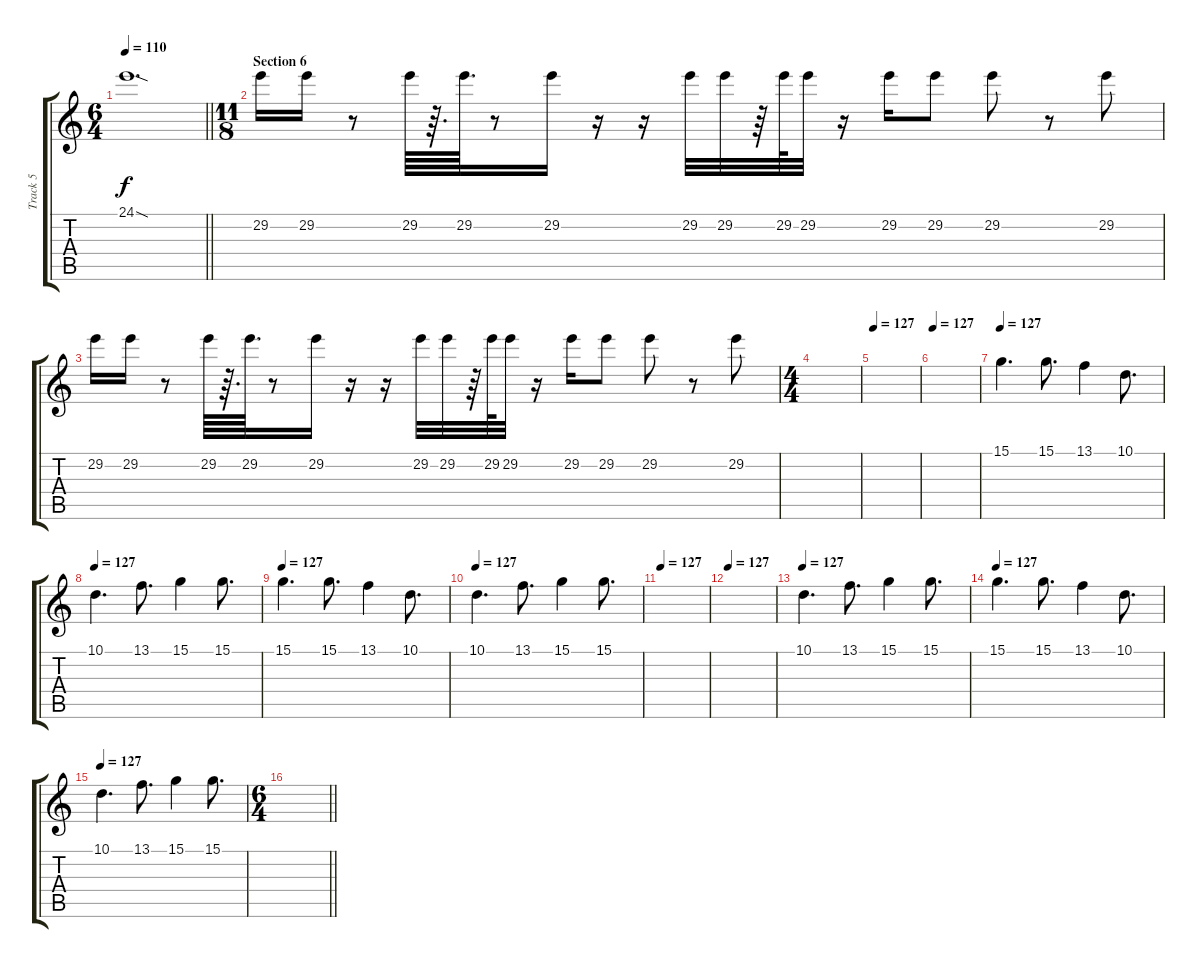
\track ("Track 5" "Track 5") {instrument glockenspiel}
\staff {score tabs}
\tuning (E4 B3 G3 D3 A2 E2) {hide}
\ts (6 4)
\tempo 110
\clef g2
\barLineRight lightlight
\ks c
24.1{sod t}.1{d dy f} |
\ts (11 8)
\section ("" "Section 6")
29.2.16{volume 10} 29.2.16 r.8 29.2.64 r.64{d} 29.2.64{d} r.8 29.2.16 r.16 r.16 29.2.32 29.2.32 r.64 29.2.64 29.2.32 r.16 29.2.16 29.2.8 29.2.8 r.8 29.2.8 |
29.2.16{volume 10} 29.2.16 r.8 29.2.64 r.64{d} 29.2.64{d} r.8 29.2.16 r.16 r.16 29.2.32 29.2.32 r.64 29.2.64 29.2.32 r.16 29.2.16 29.2.8 29.2.8 r.8 29.2.8 |
\ts (4 4)
|
\tempo 127
|
\tempo 127
|
\tempo 127
15.1.4{d volume 9} 15.1.8{d} 13.1.4 10.1.8{d} |
\tempo 127
10.1.4{d volume 9} 13.1.8{d} 15.1.4 15.1.8{d} |
\tempo 127
15.1.4{d volume 9} 15.1.8{d} 13.1.4 10.1.8{d} |
\tempo 127
10.1.4{d volume 9} 13.1.8{d} 15.1.4 15.1.8{d} |
\tempo 127
|
\tempo 127
|
\tempo 127
10.1.4{d volume 9} 13.1.8{d} 15.1.4 15.1.8{d} |
\tempo 127
15.1.4{d volume 9} 15.1.8{d} 13.1.4 10.1.8{d} |
\tempo 127
10.1.4{d volume 9} 13.1.8{d} 15.1.4 15.1.8{d} |
\ts (6 4)
\barLineRight lightlight
